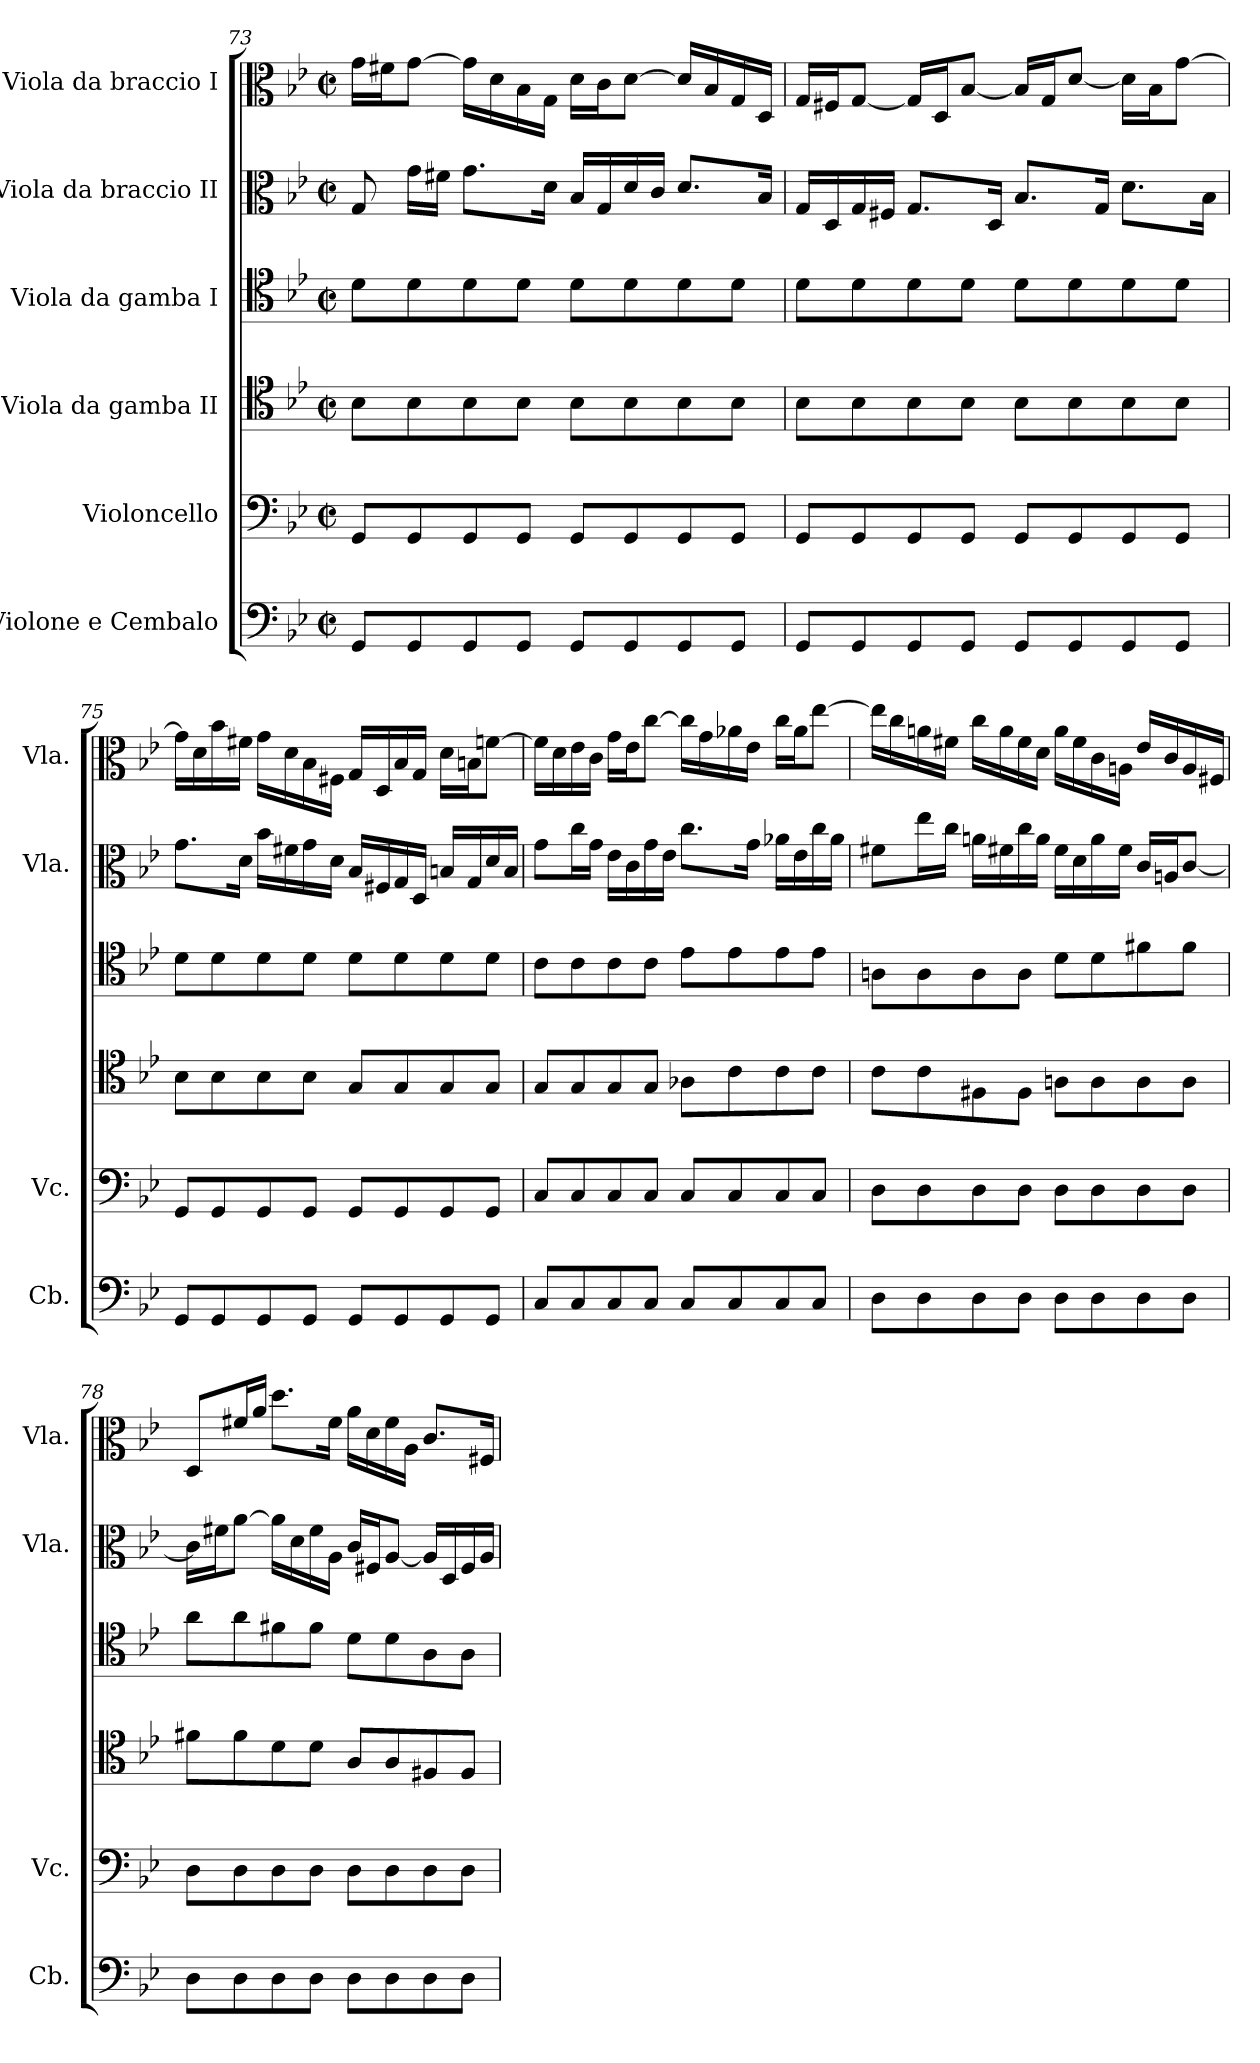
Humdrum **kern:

**kern	**kern	**kern	**kern	**kern	**kern
*part6	*part5	*part4	*part3	*part2	*part1
*staff6	*staff5	*staff4	*staff3	*staff2	*staff1
*I"Violone e Cembalo	*I"Violoncello	*I"Viola da gamba II	*I"Viola da gamba I	*I"Viola da braccio II	*I"Viola da braccio I
*I'Cb.	*I'Vc.	*	*	*I'Vla.	*I'Vla.
!!LO:LB:g=z
*clefF4	*clefF4	*clefC4	*clefC4	*clefC3	*clefC3
*ITrd7c12	*	*	*	*	*
*k[b-e-]	*k[b-e-]	*k[b-e-]	*k[b-e-]	*k[b-e-]	*k[b-e-]
*B-:	*B-:	*B-:	*B-:	*B-:	*B-:
*M2/2	*M2/2	*M2/2	*M2/2	*M2/2	*M2/2
*met(c|)	*met(c|)	*met(c|)	*met(c|)	*met(c|)	*met(c|)
=73	=73	=73	=73	=73	=73
8GGGi/L	8GGi/L	8B-i\L	8di\L	8Gi/	16gi\LL
.	.	.	.	.	16f#Xi\J
8GGGi/	8GGi/	8B-i\	8di\	16gi\LL	[8gi\J
.	.	.	.	16f#Xi\JJ	.
8GGGi/	8GGi/	8B-i\	8di\	8.gi\L	16gi\LL]
.	.	.	.	.	16di\
8GGGi/J	8GGi/J	8B-i\J	8di\J	.	16B-i\
.	.	.	.	16di\Jk	16Gi\JJ
8GGGi/L	8GGi/L	8B-i\L	8di\L	16B-i/LL	16di\LL
.	.	.	.	16Gi/	16ci\J
8GGGi/	8GGi/	8B-i\	8di\	16di/	[8di\J
.	.	.	.	16ci/JJ	.
8GGGi/	8GGi/	8B-i\	8di\	8.di/L	16di/LL]
.	.	.	.	.	16B-i/
8GGGi/J	8GGi/J	8B-i\J	8di\J	.	16Gi/
.	.	.	.	16B-i/Jk	16Di/JJ
=74	=74	=74	=74	=74	=74
8GGGi/L	8GGi/L	8B-i\L	8di\L	16Gi/LL	16Gi/LL
.	.	.	.	16Di/	16F#Xi/J
8GGGi/	8GGi/	8B-i\	8di\	16Gi/	[8Gi/J
.	.	.	.	16F#Xi/JJ	.
8GGGi/	8GGi/	8B-i\	8di\	8.Gi/L	16Gi/LL]
.	.	.	.	.	16Di/J
8GGGi/J	8GGi/J	8B-i\J	8di\J	.	[8B-i/J
.	.	.	.	16Di/Jk	.
8GGGi/L	8GGi/L	8B-i\L	8di\L	8.B-i/L	16B-i/LL]
.	.	.	.	.	16Gi/J
8GGGi/	8GGi/	8B-i\	8di\	.	[8di/J
.	.	.	.	16Gi/Jk	.
8GGGi/	8GGi/	8B-i\	8di\	8.di\L	16di\LL]
.	.	.	.	.	16B-i\J
8GGGi/J	8GGi/J	8B-i\J	8di\J	.	[8gi\J
.	.	.	.	16B-i\Jk	.
=75	=75	=75	=75	=75	=75
8GGGi/L	8GGi/L	8B-i\L	8di\L	8.gi\L	16gi\LL]
.	.	.	.	.	16di\
8GGGi/	8GGi/	8B-i\	8di\	.	16b-i\
.	.	.	.	16di\Jk	16f#Xi\JJ
8GGGi/	8GGi/	8B-i\	8di\	16b-i\LL	16gi\LL
.	.	.	.	16f#Xi\	16di\
8GGGi/J	8GGi/J	8B-i\J	8di\J	16gi\	16B-i\
.	.	.	.	16di\JJ	16F#Xi\JJ
8GGGi/L	8GGi/L	8Gi/L	8di\L	16B-i/LL	16Gi/LL
.	.	.	.	16F#Xi/	16Di/
8GGGi/	8GGi/	8Gi/	8di\	16Gi/	16B-i/
.	.	.	.	16Di/JJ	16Gi/JJ
8GGGi/	8GGi/	8Gi/	8di\	16Bni/LL	16di\LL
.	.	.	.	16Gi/	16Bni\J
8GGGi/J	8GGi/J	8Gi/J	8di\J	16di/	[8fni\J
.	.	.	.	16Bi/JJ	.
!!LO:PB:g=z
=76	=76	=76	=76	=76	=76
8CCi/L	8Ci/L	8Gi/L	8ci\L	8gi\L	16fi\LL]
.	.	.	.	.	16di\
8CCi/	8Ci/	8Gi/	8ci\	16cci\L	16e-i\
.	.	.	.	16gi\JJ	16ci\JJ
8CCi/	8Ci/	8Gi/	8ci\	16e-i\LL	16gi\LL
.	.	.	.	16ci\	16e-i\J
8CCi/J	8Ci/J	8Gi/J	8ci\J	16gi\	[8cci\J
.	.	.	.	16e-i\JJ	.
8CCi/L	8Ci/L	8A-Xi\L	8e-i\L	8.cci\L	16cci\LL]
.	.	.	.	.	16gi\
8CCi/	8Ci/	8ci\	8e-i\	.	16a-Xi\
.	.	.	.	16gi\Jk	16e-i\JJ
8CCi/	8Ci/	8ci\	8e-i\	16a-Xi\LL	16cci\LL
.	.	.	.	16e-i\	16a-i\J
8CCi/J	8Ci/J	8ci\J	8e-i\J	16cci\	[8ee-i\J
.	.	.	.	16a-i\JJ	.
=77	=77	=77	=77	=77	=77
8DDi\L	8Di\L	8ci\L	8Ani\L	8f#Xi\L	16ee-i\LL]
.	.	.	.	.	16cci\
8DDi\	8Di\	8ci\	8Ai\	16ee-i\L	16ani\
.	.	.	.	16cci\JJ	16f#Xi\JJ
8DDi\	8Di\	8F#Xi\	8Ai\	16ani\LL	16cci\LL
.	.	.	.	16f#Xi\	16ai\
8DDi\J	8Di\J	8F#i\J	8Ai\J	16cci\	16f#i\
.	.	.	.	16ai\JJ	16di\JJ
8DDi\L	8Di\L	8Ani\L	8di\L	16f#i\LL	16ai\LL
.	.	.	.	16di\	16f#i\
8DDi\	8Di\	8Ai\	8di\	16ai\	16ci\
.	.	.	.	16f#i\JJ	16Ani\JJ
8DDi\	8Di\	8Ai\	8f#Xi\	16ci/LL	16e-i/LL
.	.	.	.	16Ani/J	16ci/
8DDi\J	8Di\J	8Ai\J	8f#i\J	[8ci/J	16Ai/
.	.	.	.	.	16F#Xi/JJ
=78	=78	=78	=78	=78	=78
8DDi\L	8Di\L	8f#Xi\L	8ai\L	16ci\LL]	8Di/L
.	.	.	.	16f#Xi\J	.
8DDi\	8Di\	8f#i\	8ai\	[8ai\J	16f#Xi/L
.	.	.	.	.	16ai/JJ
8DDi\	8Di\	8di\	8f#Xi\	16ai\LL]	8.ddi\L
.	.	.	.	16di\	.
8DDi\J	8Di\J	8di\J	8f#i\J	16f#i\	.
.	.	.	.	16Ai\JJ	16f#i\Jk
8DDi\L	8Di\L	8Ai/L	8di\L	16ci/LL	16ai\LL
.	.	.	.	16F#Xi/J	16di\
8DDi\	8Di\	8Ai/	8di\	[8Ai/J	16f#i\
.	.	.	.	.	16Ai\JJ
8DDi\	8Di\	8F#Xi/	8Ai\	16Ai/LL]	8.ci/L
.	.	.	.	16Di/	.
8DDi\J	8Di\J	8F#i/J	8Ai\J	16F#i/	.
.	.	.	.	16Ai/JJ	16F#Xi/Jk
=	=	=	=	=	=
*-	*-	*-	*-	*-	*-
